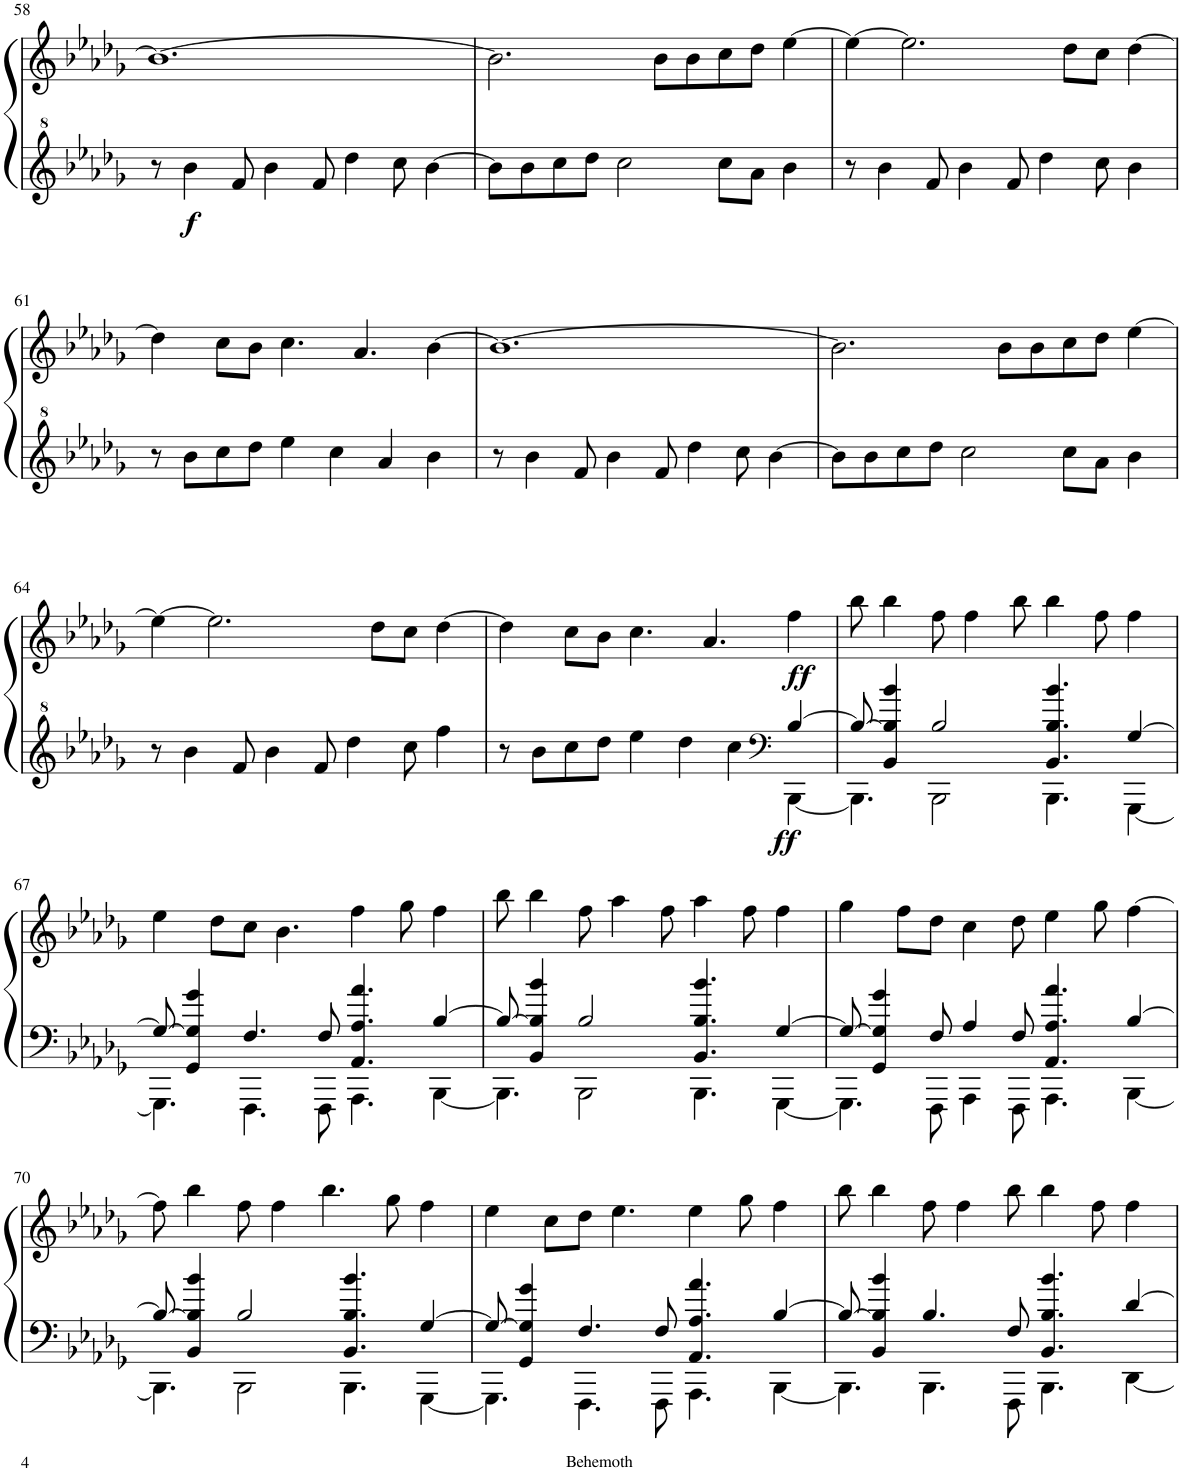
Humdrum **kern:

**kern	**kern	**dynam
*part1	*part1	*part1
*staff2	*staff1	*staff1/2
*I"Piano	*	*
*I'Pno.	*	*
!!LO:PB:g=z
*clefG^2	*clefG2	*
*k[b-e-a-d-g-]	*k[b-e-a-d-g-]	*
*M6/4	*M6/4	*
=58	=58	=58
8r	1.b-_	.
!	!	!LO:DY:b=2
4bb-\	.	f
8ff/	.	.
4bb-\	.	.
8ff/	.	.
4ddd-\	.	.
8ccc\	.	.
[4bb-\	.	.
=59	=59	=59
8bb-\L]	2.b-\]	.
8bb-\	.	.
8ccc\	.	.
8ddd-\J	.	.
2ccc\	.	.
.	8b-\L	.
.	8b-\	.
8ccc\L	8cc\	.
8aa-\J	8dd-\J	.
4bb-\	[4ee-\	.
=60	=60	=60
8r	4ee-\_	.
4bb-\	.	.
.	2.ee-\]	.
8ff/	.	.
4bb-\	.	.
8ff/	.	.
4ddd-\	.	.
.	8dd-\L	.
8ccc\	8cc\J	.
4bb-\	[4dd-\	.
!!LO:LB:g=z
=61	=61	=61
8r	4dd-\]	.
8bb-\L	.	.
8ccc\	8cc\L	.
8ddd-\J	8b-\J	.
4eee-\	4.cc\	.
4ccc\	.	.
.	4.a-/	.
4aa-/	.	.
4bb-\	[4b-\	.
=62	=62	=62
8r	1.b-_	.
4bb-\	.	.
8ff/	.	.
4bb-\	.	.
8ff/	.	.
4ddd-\	.	.
8ccc\	.	.
[4bb-\	.	.
=63	=63	=63
8bb-\L]	2.b-\]	.
8bb-\	.	.
8ccc\	.	.
8ddd-\J	.	.
2ccc\	.	.
.	8b-\L	.
.	8b-\	.
8ccc\L	8cc\	.
8aa-\J	8dd-\J	.
4bb-\	[4ee-\	.
!!LO:LB:g=z
=64	=64	=64
8r	4ee-\_	.
4bb-\	.	.
.	2.ee-\]	.
8ff/	.	.
4bb-\	.	.
8ff/	.	.
4ddd-\	.	.
.	8dd-\L	.
8ccc\	8cc\J	.
4fff\	[4dd-\	.
=65	=65	=65
*^	*	*
8r	4ryy	4dd-\]	.
8bb-\L	.	.	.
*v	*v	*	*
8ccc\	8cc\L	.
8ddd-\J	8b-\J	.
4eee-\	4.cc\	.
4ddd-\	.	.
.	4.a-/	.
4ccc\	.	.
*clefF4	*	*
*^	*	*
!	!	!	!LO:DY:b=2
!	!	!	!LO:DY:n=1:b
[4B-/	[4BBB-\	4ff\	ff ff
=66	=66	=66	=66
8B-/_	4.BBB-\]	8bb-\	.
4BB-/ 4B-/] 4b-/	.	4bb-\	.
2B-/	2BBB-\	8ff\	.
.	.	4ff\	.
.	.	8bb-\	.
4.BB-/ 4.B-/ 4.b-/	4.BBB-\	4bb-\	.
.	.	8ff\	.
[4G-/	[4GGG-\	4ff\	.
!!LO:LB:g=z
=67	=67	=67	=67
8G-/_	4.GGG-\]	4ee-\	.
4GG-/ 4G-/] 4g-/	.	.	.
.	.	8dd-\L	.
4.F/	4.FFF\	8cc\J	.
.	.	4.b-\	.
8F/	8FFF\	.	.
4.AA-/ 4.A-/ 4.a-/	4.AAA-\	4ff\	.
.	.	8gg-\	.
[4B-/	[4BBB-\	4ff\	.
=68	=68	=68	=68
8B-/_	4.BBB-\]	8bb-\	.
4BB-/ 4B-/] 4b-/	.	4bb-\	.
2B-/	2BBB-\	8ff\	.
.	.	4aa-\	.
.	.	8ff\	.
4.BB-/ 4.B-/ 4.b-/	4.BBB-\	4aa-\	.
.	.	8ff\	.
[4G-/	[4GGG-\	4ff\	.
=69	=69	=69	=69
8G-/_	4.GGG-\]	4gg-\	.
4GG-/ 4G-/] 4g-/	.	.	.
.	.	8ff\L	.
8F/	8FFF\	8dd-\J	.
4A-/	4AAA-\	4cc\	.
8F/	8FFF\	8dd-\	.
4.AA-/ 4.A-/ 4.a-/	4.AAA-\	4ee-\	.
.	.	8gg-\	.
[4B-/	[4BBB-\	[4ff\	.
!!LO:LB:g=z
=70	=70	=70	=70
8B-/_	4.BBB-\]	8ff\]	.
4BB-/ 4B-/] 4b-/	.	4bb-\	.
2B-/	2BBB-\	8ff\	.
.	.	4ff\	.
.	.	4.bb-\	.
4.BB-/ 4.B-/ 4.b-/	4.BBB-\	.	.
.	.	8gg-\	.
[4G-/	[4GGG-\	4ff\	.
=71	=71	=71	=71
8G-/_	4.GGG-\]	4ee-\	.
4GG-/ 4G-/] 4g-/	.	.	.
.	.	8cc\L	.
4.F/	4.FFF\	8dd-\J	.
.	.	4.ee-\	.
8F/	8FFF\	.	.
4.AA-/ 4.A-/ 4.a-/	4.AAA-\	4ee-\	.
.	.	8gg-\	.
[4B-/	[4BBB-\	4ff\	.
=72	=72	=72	=72
8B-/_	4.BBB-\]	8bb-\	.
4BB-/ 4B-/] 4b-/	.	4bb-\	.
4.B-/	4.BBB-\	8ff\	.
.	.	4ff\	.
8F/	8FFF\	8bb-\	.
4.BB-/ 4.B-/ 4.b-/	4.BBB-\	4bb-\	.
.	.	8ff\	.
[4d-/	[4DD-\	4ff\	.
*v	*v	*	*
=	=	=
*-	*-	*-
